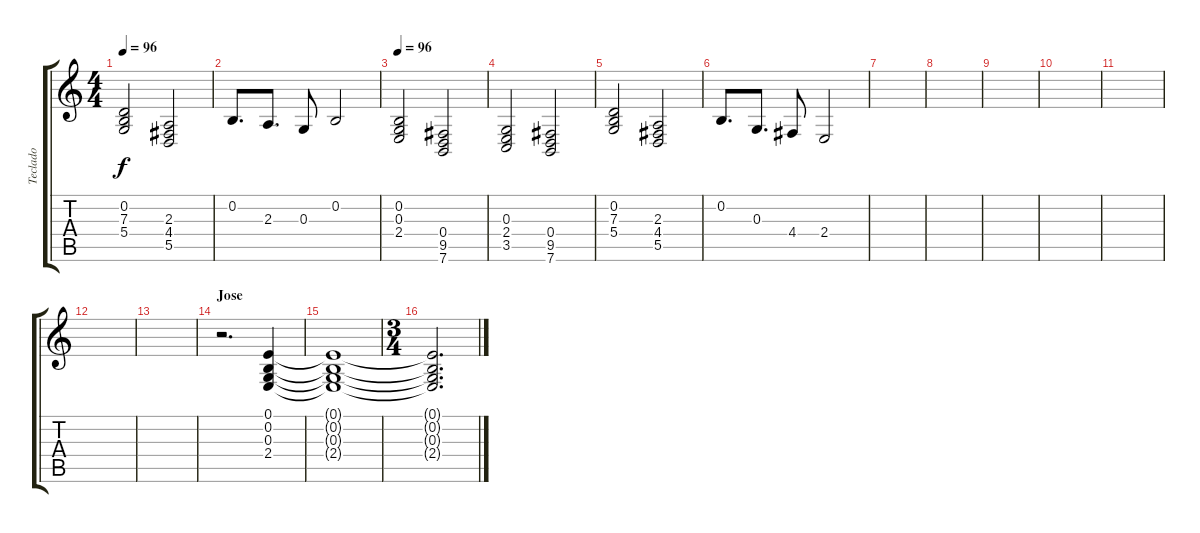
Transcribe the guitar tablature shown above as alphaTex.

\track ("Teclado" "Teclado") {instrument churchorgan}
\staff {score tabs}
\tuning (E4 B3 G3 D3 A2 E2) {hide}
\ts (4 4)
\tempo 96
\clef g2
\ks c
(0.2 7.3 5.4).2{dy f} (2.3 4.4 5.5).2 |
0.2.8{d} 2.3.8{d} 0.3.8 0.2.2 |
\tempo 96
(0.2 0.3 2.4).2{volume 11 instrument stringensemble1} (0.4 9.5 7.6).2 |
(0.3 2.4 3.5).2 (0.4 9.5 7.6).2 |
(0.2 7.3 5.4).2 (2.3 4.4 5.5).2 |
0.2.8{d} 0.3.8{d} 4.4.8 2.4.2 |
|
|
|
|
|
|
|
\section ("" "Jose")
r.2{d} (0.1 0.2 0.3 2.4).4{volume 10 instrument choiraahs} |
(0.1{t} 0.2{t} 0.3{t} 2.4{t}).1 |
\ts (3 4)
(0.1{t} 0.2{t} 0.3{t} 2.4{t}).2{d}
